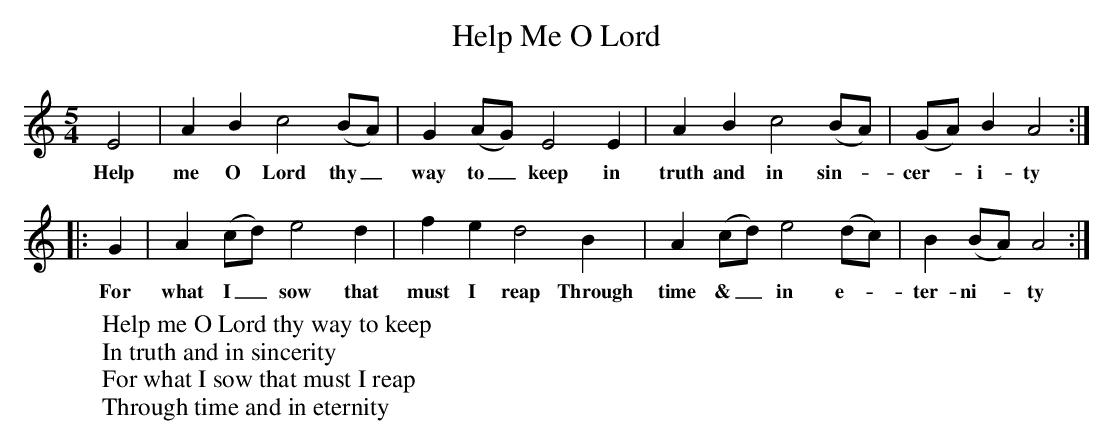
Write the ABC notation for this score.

X:1
T:Help Me O Lord
M:5/4     %Meter
L:1/8     %
K:C
E4 |A2 B2 c4 (BA) |G2 (AG) E4 E2 |A2 B2 c4 (BA) |(GA) B2 A4 :|
w:Help me O Lord thy_ way to_ keep in truth and in sin-_cer-_i-ty
|:G2 |A2 (cd) e4 d2 |f2 e2 d4 B2 | A2 (cd) e4 (dc) |B2 (BA) A4  :|
w: For what I_ sow that must I reap Through time &_ in e--ter-ni--ty
W:Help me O Lord thy way to keep
W:In truth and in sincerity
W:For what I sow that must I reap
W:Through time and in eternity
